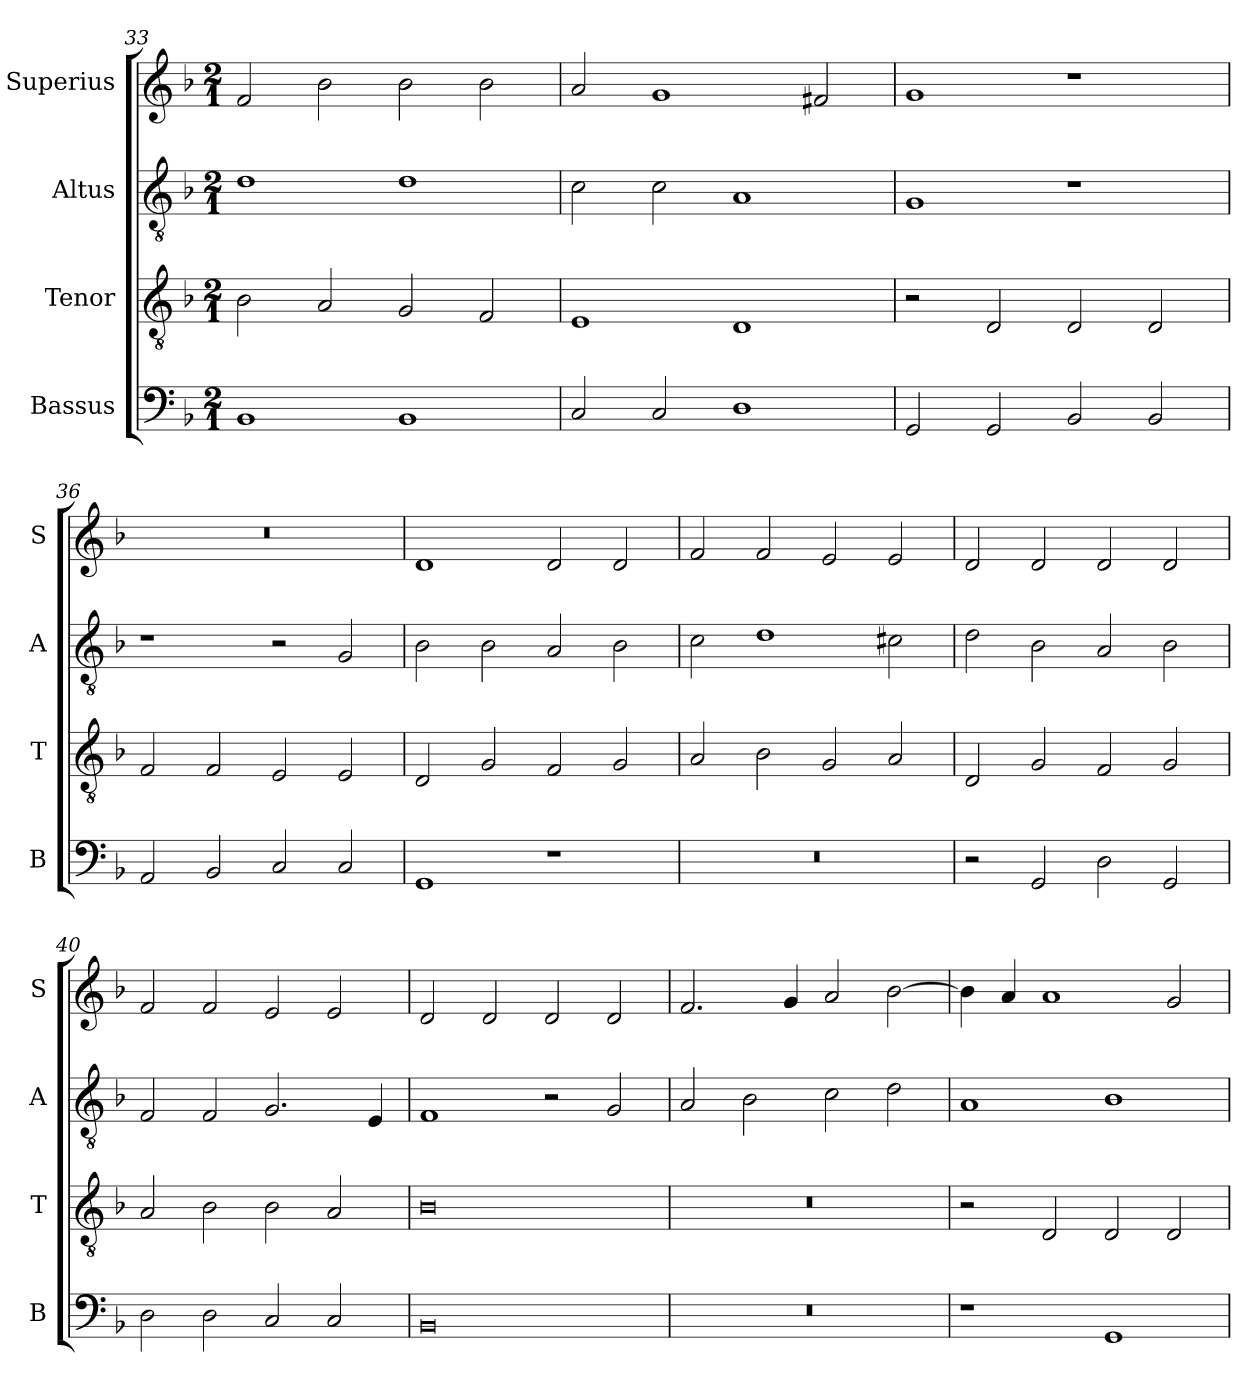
**kern	**kern	**kern	**kern
*part4	*part3	*part2	*part1
*staff4	*staff3	*staff2	*staff1
*I"Bassus	*I"Tenor	*I"Altus	*I"Superius
*I'B	*I'T	*I'A	*I'S
*clefF4	*clefGv2	*clefGv2	*clefG2
*k[b-]	*k[b-]	*k[b-]	*k[b-]
*F:	*F:	*F:	*F:
*M2/1	*M2/1	*M2/1	*M2/1
=33	=33	=33	=33
1BB-	2B-	1d	2f
.	2A	.	2b-
1BB-	2G	1d	2b-
.	2F	.	2b-
=34	=34	=34	=34
2C	1E	2c	2a
2C	.	2c	1g
1D	1D	1A	.
.	.	.	2f#X
=35	=35	=35	=35
2GG	2r	1G	1g
2GG	2D	.	.
2BB-	2D	1r	1r
2BB-	2D	.	.
=36	=36	=36	=36
2AA	2F	1r	0r
2BB-	2F	.	.
2C	2E	2r	.
2C	2E	2G	.
=37	=37	=37	=37
1GG	2D	2B-	1d
.	2G	2B-	.
1r	2F	2A	2d
.	2G	2B-	2d
=38	=38	=38	=38
0r	2A	2c	2f
.	2B-	1d	2f
.	2G	.	2e
.	2A	2c#X	2e
=39	=39	=39	=39
2r	2D	2d	2d
2GG	2G	2B-	2d
2D	2F	2A	2d
2GG	2G	2B-	2d
=40	=40	=40	=40
2D	2A	2F	2f
2D	2B-	2F	2f
2C	2B-	2.G	2e
2C	2A	.	2e
.	.	4E	.
=41	=41	=41	=41
0BB-	0B-	1F	2d
.	.	.	2d
.	.	2r	2d
.	.	2G	2d
=42	=42	=42	=42
0r	0r	2A	2.f
.	.	2B-	.
.	.	.	4g
.	.	2c	2a
.	.	2d	[2b-
=43	=43	=43	=43
1r	2r	1A	4b-]
.	.	.	4a
.	2D	.	1a
1GG	2D	1B-	.
.	2D	.	2g
=	=	=	=
*-	*-	*-	*-
